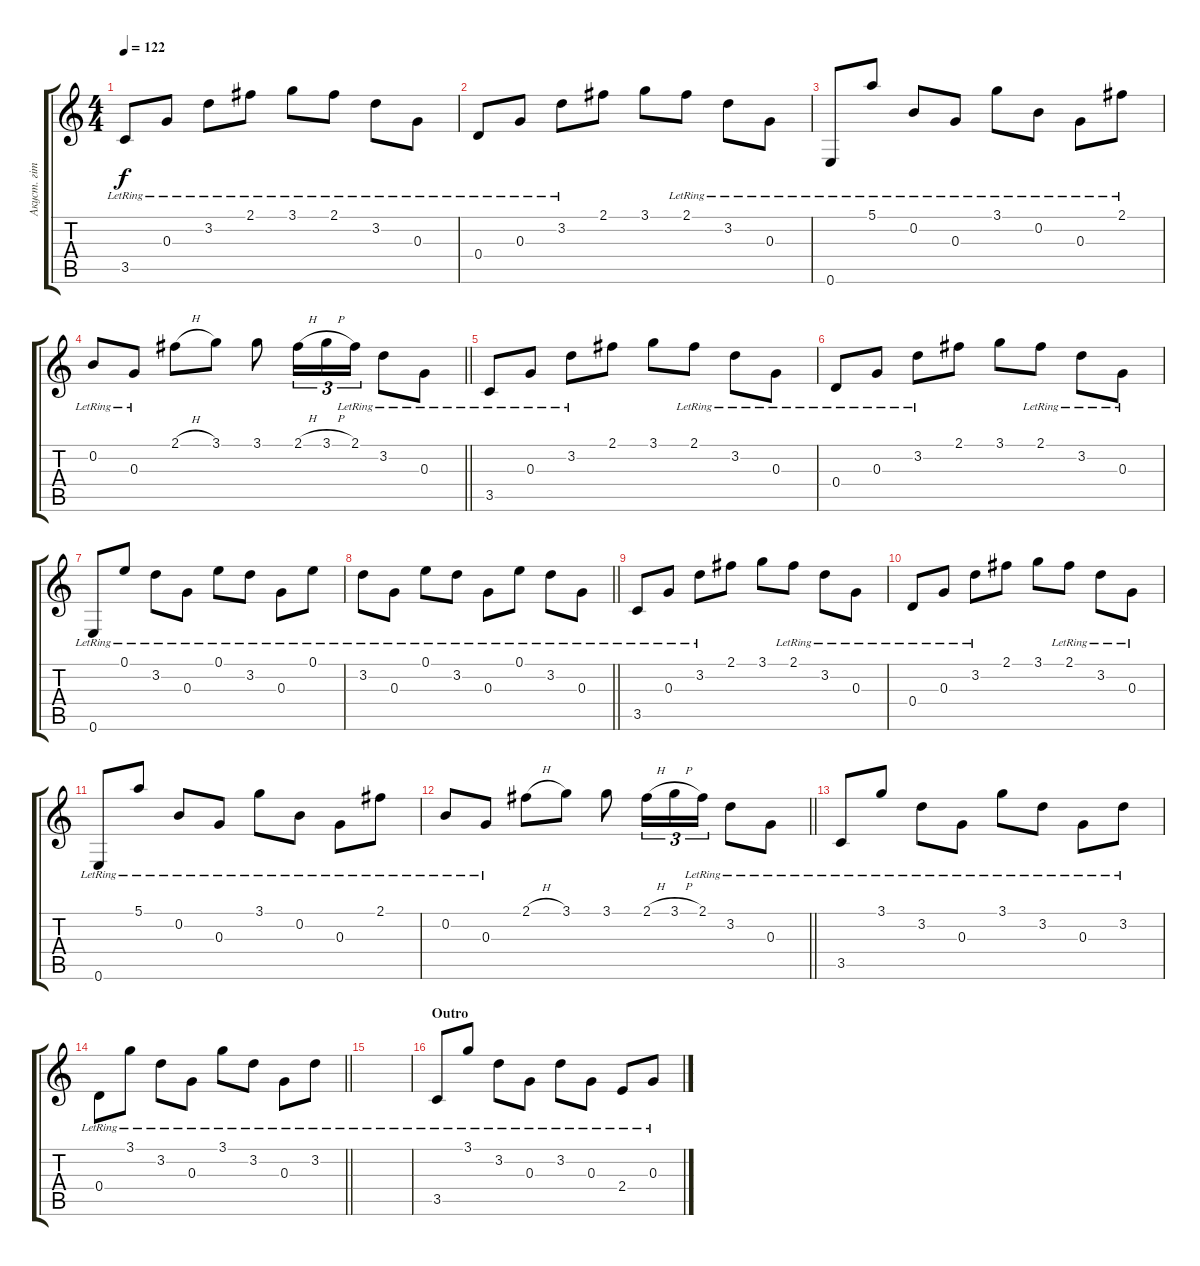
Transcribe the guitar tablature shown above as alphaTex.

\track ("Акуст. гітара 1" "Акуст. гіт") {instrument acousticguitarsteel}
\staff {score tabs}
\tuning (E4 B3 G3 D3 A2 E2) {hide}
\ts (4 4)
\tempo 122
\clef g2
\ks c
3.5{lr}.8{dy f} 0.3{lr}.8 3.2{lr}.8 2.1{lr}.8 3.1{lr}.8 2.1{lr}.8 3.2{lr}.8 0.3{lr}.8 |
0.4{lr}.8 0.3{lr}.8 3.2{lr}.8 2.1.8 3.1.8 2.1{lr}.8 3.2{lr}.8 0.3{lr}.8 |
0.6{lr}.8 5.1{lr}.8 0.2{lr}.8 0.3{lr}.8 3.1{lr}.8 0.2{lr}.8 0.3{lr}.8 2.1{lr}.8 |
\barLineRight lightlight
0.2{lr}.8 0.3{lr}.8 2.1{h}.8 3.1.8 3.1.8 2.1{h}.16{tu (3 2)} 3.1{h}.16{tu (3 2)} 2.1{lr}.16{tu (3 2)} 3.2{lr}.8 0.3{lr}.8 |
3.5{lr}.8 0.3{lr}.8 3.2{lr}.8 2.1.8 3.1.8 2.1{lr}.8 3.2{lr}.8 0.3{lr}.8 |
0.4{lr}.8 0.3{lr}.8 3.2{lr}.8 2.1.8 3.1.8 2.1{lr}.8 3.2{lr}.8 0.3{lr}.8 |
0.6{lr}.8 0.1{lr}.8 3.2{lr}.8 0.3{lr}.8 0.1{lr}.8 3.2{lr}.8 0.3{lr}.8 0.1{lr}.8 |
\barLineRight lightlight
3.2{lr}.8 0.3{lr}.8 0.1{lr}.8 3.2{lr}.8 0.3{lr}.8 0.1{lr}.8 3.2{lr}.8 0.3{lr}.8 |
3.5{lr}.8 0.3{lr}.8 3.2{lr}.8 2.1.8 3.1.8 2.1{lr}.8 3.2{lr}.8 0.3{lr}.8 |
0.4{lr}.8 0.3{lr}.8 3.2{lr}.8 2.1.8 3.1.8 2.1{lr}.8 3.2{lr}.8 0.3{lr}.8 |
0.6{lr}.8 5.1{lr}.8 0.2{lr}.8 0.3{lr}.8 3.1{lr}.8 0.2{lr}.8 0.3{lr}.8 2.1{lr}.8 |
\barLineRight lightlight
0.2{lr}.8 0.3{lr}.8 2.1{h}.8 3.1.8 3.1.8 2.1{h}.16{tu (3 2)} 3.1{h}.16{tu (3 2)} 2.1{lr}.16{tu (3 2)} 3.2{lr}.8 0.3{lr}.8 |
3.5{lr}.8 3.1{lr}.8 3.2{lr}.8 0.3{lr}.8 3.1{lr}.8 3.2{lr}.8 0.3{lr}.8 3.2{lr}.8 |
\barLineRight lightlight
0.4{lr}.8 3.1{lr}.8 3.2{lr}.8 0.3{lr}.8 3.1{lr}.8 3.2{lr}.8 0.3{lr}.8 3.2{lr}.8 |
|
\section ("" "Outro")
3.5{lr}.8{volume 16} 3.1{lr}.8 3.2{lr}.8 0.3{lr}.8 3.2{lr}.8 0.3{lr}.8 2.4{lr}.8 0.3{lr}.8
